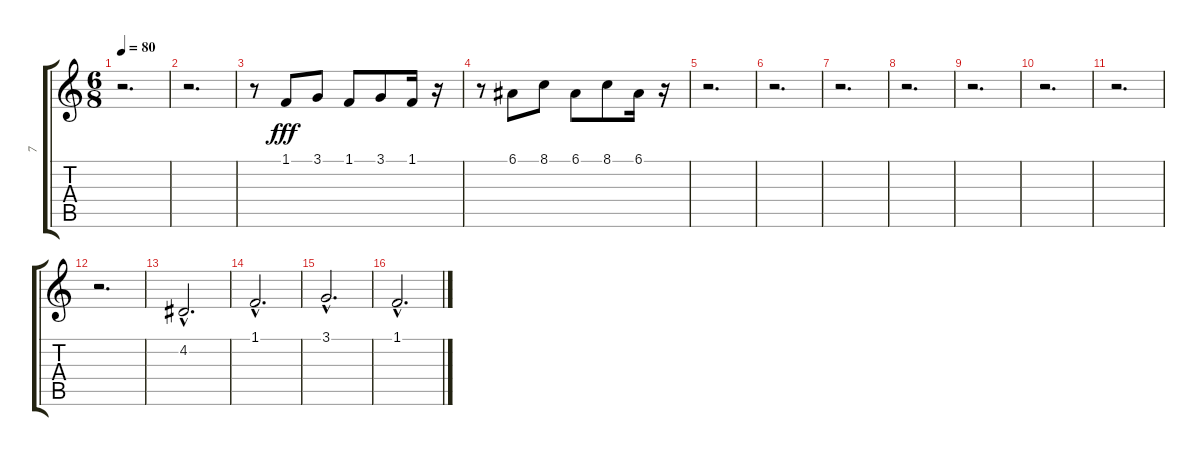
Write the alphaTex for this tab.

\track ("7" "7") {instrument oboe}
\staff {score tabs}
\tuning (E4 B3 G3 D3 A2 E2) {hide}
\ts (6 8)
\tempo 80
\clef g2
\ks c
r.2{d dy fff} |
r.2{d} |
r.8 1.1.8 3.1.8 1.1.8 3.1.8 1.1.16 r.16 |
r.8 6.1.8 8.1.8 6.1.8 8.1.8 6.1.16 r.16 |
r.2{d} |
r.2{d} |
r.2{d} |
r.2{d} |
r.2{d} |
r.2{d} |
r.2{d} |
r.2{d} |
4.2{hac}.2{d} |
1.1{hac}.2{d} |
3.1{hac}.2{d} |
1.1{hac}.2{d}
